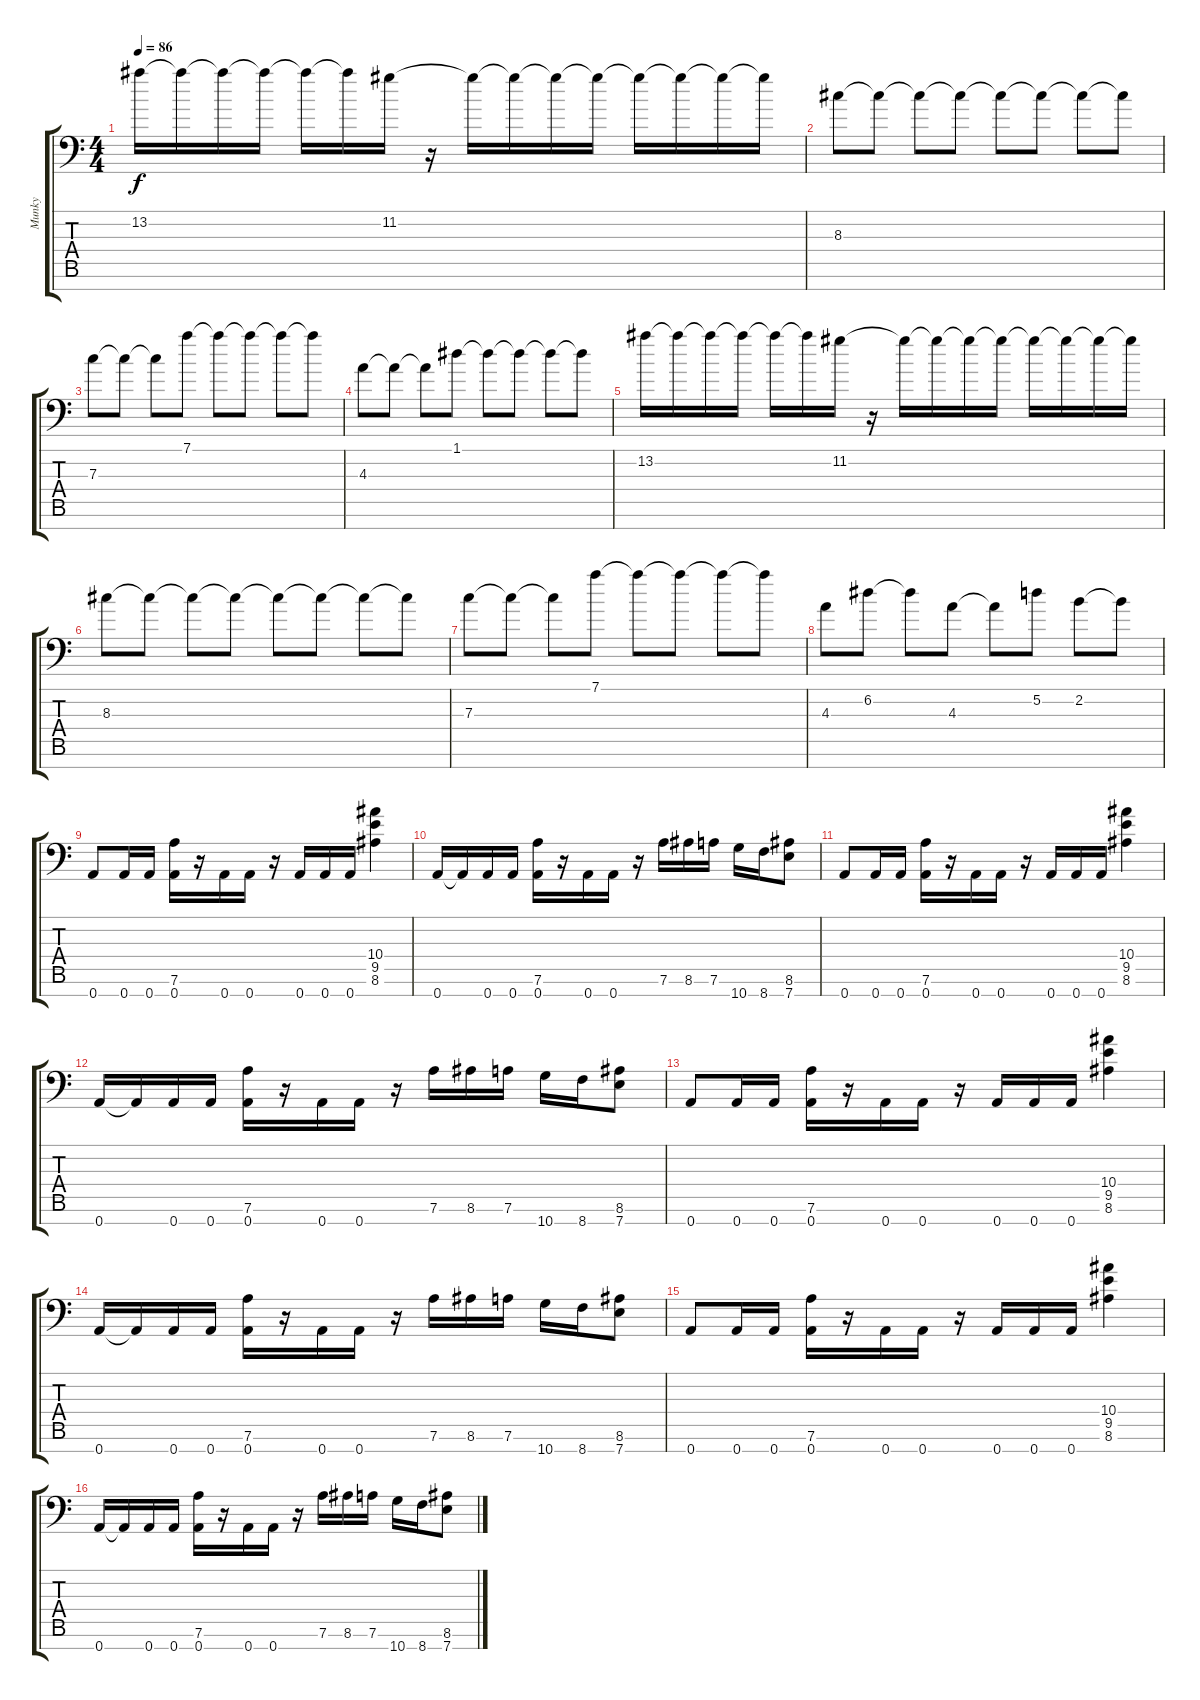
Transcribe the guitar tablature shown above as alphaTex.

\track ("Munky" "Munky") {instrument distortionguitar}
\staff {score tabs}
\tuning (D4 A3 F3 C3 G2 D2 A1) {hide}
\ts (4 4)
\tempo 86
\clef f4
\ks c
13.2.16{dy f} 13.2{t}.16 13.2{t}.16 13.2{t}.16 13.2{t}.16 13.2{t}.16 11.2.16 r.16 11.2{t}.16 11.2{t}.16 11.2{t}.16 11.2{t}.16 11.2{t}.16 11.2{t}.16 11.2{t}.16 11.2{t}.16 |
8.3.8 8.3{t}.8 8.3{t}.8 8.3{t}.8 8.3{t}.8 8.3{t}.8 8.3{t}.8 8.3{t}.8 |
7.3.8 7.3{t}.8 7.3{t}.8 7.1.8 7.1{t}.8 7.1{t}.8 7.1{t}.8 7.1{t}.8 |
4.3.8 4.3{t}.8 4.3{t}.8 1.1.8 1.1{t}.8 1.1{t}.8 1.1{t}.8 1.1{t}.8 |
13.2.16 13.2{t}.16 13.2{t}.16 13.2{t}.16 13.2{t}.16 13.2{t}.16 11.2.16 r.16 11.2{t}.16 11.2{t}.16 11.2{t}.16 11.2{t}.16 11.2{t}.16 11.2{t}.16 11.2{t}.16 11.2{t}.16 |
8.3.8 8.3{t}.8 8.3{t}.8 8.3{t}.8 8.3{t}.8 8.3{t}.8 8.3{t}.8 8.3{t}.8 |
7.3.8 7.3{t}.8 7.3{t}.8 7.1.8 7.1{t}.8 7.1{t}.8 7.1{t}.8 7.1{t}.8 |
4.3.8 6.2.8 6.2{t}.8 4.3.8 4.3{t}.8 5.2.8 2.2.8 2.2{t}.8 |
0.7.8 0.7.16 0.7.16 (7.6 0.7).16 r.16 0.7.16 0.7.16 r.16 0.7.16 0.7.16 0.7.16 (10.4 9.5 8.6).4 |
0.7.16 0.7{t}.16 0.7.16 0.7.16 (7.6 0.7).16 r.16 0.7.16 0.7.16 r.16 7.6.16 8.6.16 7.6.16 10.7.16 8.7.16 (8.6 7.7).8 |
0.7.8 0.7.16 0.7.16 (7.6 0.7).16 r.16 0.7.16 0.7.16 r.16 0.7.16 0.7.16 0.7.16 (10.4 9.5 8.6).4 |
0.7.16 0.7{t}.16 0.7.16 0.7.16 (7.6 0.7).16 r.16 0.7.16 0.7.16 r.16 7.6.16 8.6.16 7.6.16 10.7.16 8.7.16 (8.6 7.7).8 |
0.7.8 0.7.16 0.7.16 (7.6 0.7).16 r.16 0.7.16 0.7.16 r.16 0.7.16 0.7.16 0.7.16 (10.4 9.5 8.6).4 |
0.7.16 0.7{t}.16 0.7.16 0.7.16 (7.6 0.7).16 r.16 0.7.16 0.7.16 r.16 7.6.16 8.6.16 7.6.16 10.7.16 8.7.16 (8.6 7.7).8 |
0.7.8 0.7.16 0.7.16 (7.6 0.7).16 r.16 0.7.16 0.7.16 r.16 0.7.16 0.7.16 0.7.16 (10.4 9.5 8.6).4 |
0.7.16 0.7{t}.16 0.7.16 0.7.16 (7.6 0.7).16 r.16 0.7.16 0.7.16 r.16 7.6.16 8.6.16 7.6.16 10.7.16 8.7.16 (8.6 7.7).8
